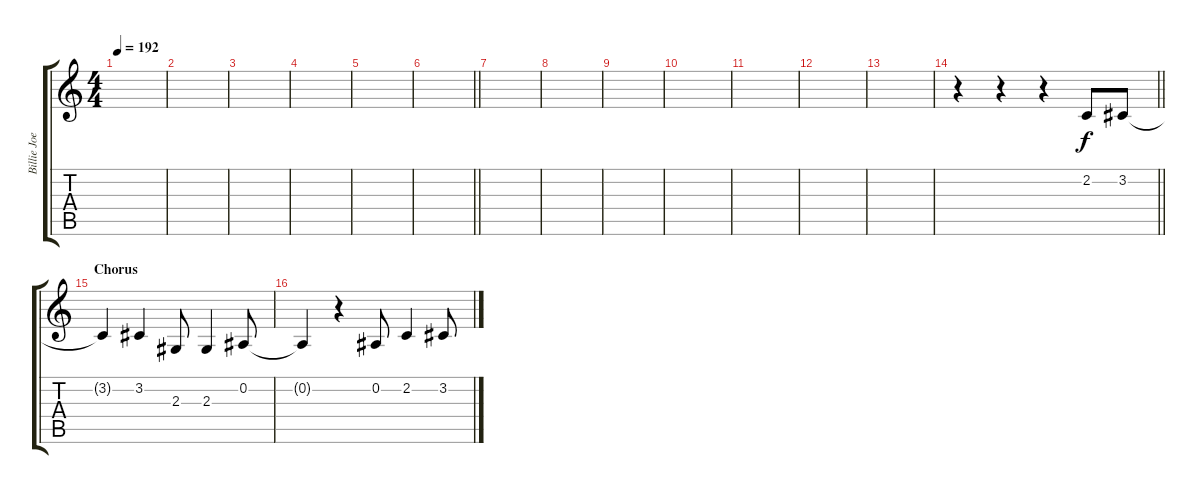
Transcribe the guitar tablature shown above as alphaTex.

\track ("Billie Joe Armstrong - Vocals" "Billie Joe") {instrument altosax}
\staff {score tabs}
\tuning (Eb4 Bb3 Gb3 Db3 Ab2 Eb2) {hide}
\ts (4 4)
\tempo 192
\clef g2
\ks c
|
|
|
|
|
\barLineRight lightlight
|
|
|
|
|
|
|
|
\barLineRight lightlight
r.4 r.4 r.4 2.2.8 3.2.8 |
\section ("" "Chorus")
3.2{t}.4 3.2.4 2.3.8 2.3.4 0.2.8 |
0.2{t}.4 r.4 0.2.8 2.2.4 3.2.8
